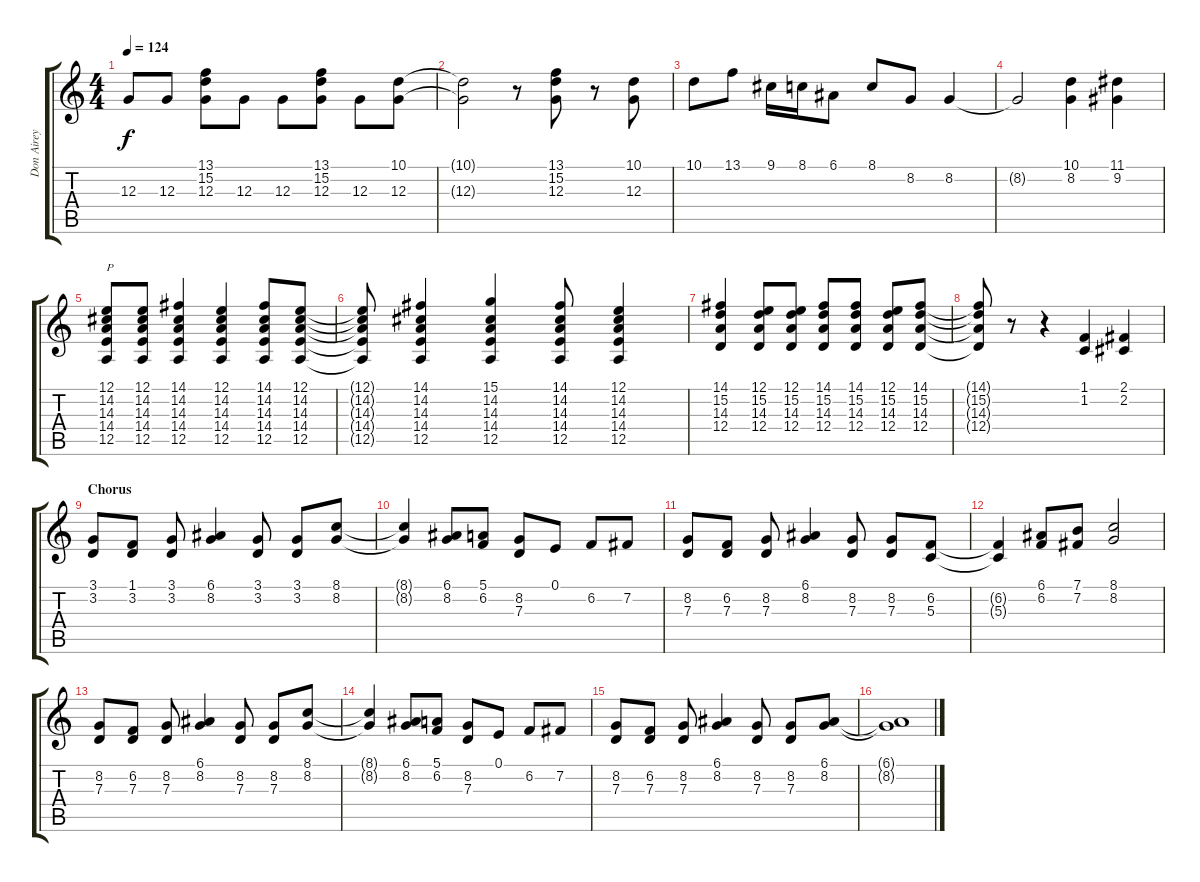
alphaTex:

\track ("Don Airey (Keyboard)" "Don Airey ") {instrument rockorgan}
\staff {score tabs}
\tuning (E4 B3 G3 D3 A2 E2) {hide}
\ts (4 4)
\tempo 124
\clef g2
\ks c
12.3.8{dy f} 12.3.8 (13.1 15.2 12.3).8 12.3.8 12.3.8 (13.1 15.2 12.3).8 12.3.8 (10.1 12.3).8 |
(10.1{t} 12.3{t}).2 r.8 (13.1 15.2 12.3).8 r.8 (10.1 12.3).8 |
10.1.8 13.1.8 9.1.16 8.1.16 6.1.8 8.1.8 8.2.8 8.2.4 |
8.2{t}.2 (10.1 8.2).4 (11.1 9.2).4 |
(12.1 14.2 14.3 14.4 12.5).8{txt "P" volume 7} (12.1 14.2 14.3 14.4 12.5).8 (14.1 14.2 14.3 14.4 12.5).4 (12.1 14.2 14.3 14.4 12.5).4 (14.1 14.2 14.3 14.4 12.5).8 (12.1 14.2 14.3 14.4 12.5).8 |
(12.1{t} 14.2{t} 14.3{t} 14.4{t} 12.5{t}).8 (14.1 14.2 14.3 14.4 12.5).4 (15.1 14.2 14.3 14.4 12.5).4 (14.1 14.2 14.3 14.4 12.5).8 (12.1 14.2 14.3 14.4 12.5).4 |
(14.1 15.2 14.3 12.4).4 (12.1 15.2 14.3 12.4).8 (12.1 15.2 14.3 12.4).8 (14.1 15.2 14.3 12.4).8 (14.1 15.2 14.3 12.4).8 (12.1 15.2 14.3 12.4).8 (14.1 15.2 14.3 12.4).8 |
(14.1{t} 15.2{t} 14.3{t} 12.4{t}).8 r.8 r.4 (1.1 1.2).4{volume 11} (2.1 2.2).4 |
\section ("" "Chorus")
(3.1 3.2).8 (1.1 3.2).8 (3.1 3.2).8 (6.1 8.2).4 (3.1 3.2).8 (3.1 3.2).8 (8.1 8.2).8 |
(8.1{t} 8.2{t}).4 (6.1 8.2).8 (5.1 6.2).8 (8.2 7.3).8 0.1.8 6.2.8 7.2.8 |
(8.2 7.3).8 (6.2 7.3).8 (8.2 7.3).8 (6.1 8.2).4 (8.2 7.3).8 (8.2 7.3).8 (6.2 5.3).8 |
(6.2{t} 5.3{t}).4 (6.1 6.2).8 (7.1 7.2).8 (8.1 8.2).2 |
(8.2 7.3).8 (6.2 7.3).8 (8.2 7.3).8 (6.1 8.2).4 (8.2 7.3).8 (8.2 7.3).8 (8.1 8.2).8 |
(8.1{t} 8.2{t}).4 (6.1 8.2).8 (5.1 6.2).8 (8.2 7.3).8 0.1.8 6.2.8 7.2.8 |
(8.2 7.3).8 (6.2 7.3).8 (8.2 7.3).8 (6.1 8.2).4 (8.2 7.3).8 (8.2 7.3).8 (6.1 8.2).8 |
(6.1{t} 8.2{t}).1
